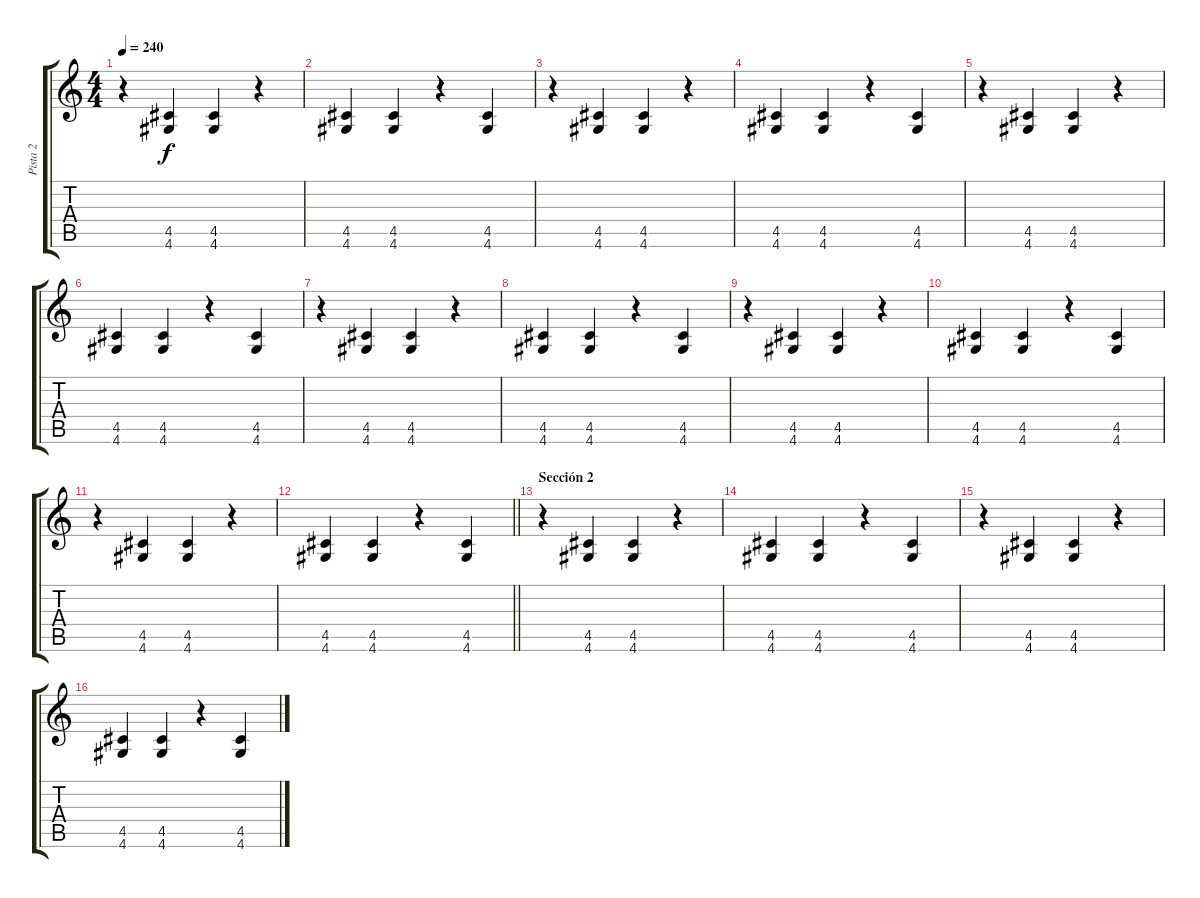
\track ("Pista 2" "Pista 2") {instrument electricguitarclean}
\staff {score tabs}
\tuning (E4 B3 G3 D3 A2 E2) {hide}
\ts (4 4)
\tempo 240
\clef g2
\ks c
r.4{dy f} (4.5 4.6).4{volume 10} (4.5 4.6).4 r.4 |
(4.5 4.6).4 (4.5 4.6).4 r.4 (4.5 4.6).4 |
r.4 (4.5 4.6).4 (4.5 4.6).4 r.4 |
(4.5 4.6).4 (4.5 4.6).4 r.4 (4.5 4.6).4 |
r.4 (4.5 4.6).4 (4.5 4.6).4 r.4 |
(4.5 4.6).4 (4.5 4.6).4 r.4 (4.5 4.6).4 |
r.4 (4.5 4.6).4 (4.5 4.6).4 r.4 |
(4.5 4.6).4 (4.5 4.6).4 r.4 (4.5 4.6).4 |
r.4 (4.5 4.6).4{volume 10} (4.5 4.6).4 r.4 |
(4.5 4.6).4 (4.5 4.6).4 r.4 (4.5 4.6).4 |
r.4 (4.5 4.6).4 (4.5 4.6).4 r.4 |
\barLineRight lightlight
(4.5 4.6).4 (4.5 4.6).4 r.4 (4.5 4.6).4 |
\section ("" "Sección 2")
r.4 (4.5 4.6).4{volume 10 instrument distortionguitar} (4.5 4.6).4 r.4 |
(4.5 4.6).4 (4.5 4.6).4 r.4 (4.5 4.6).4 |
r.4 (4.5 4.6).4 (4.5 4.6).4 r.4 |
(4.5 4.6).4 (4.5 4.6).4 r.4 (4.5 4.6).4
